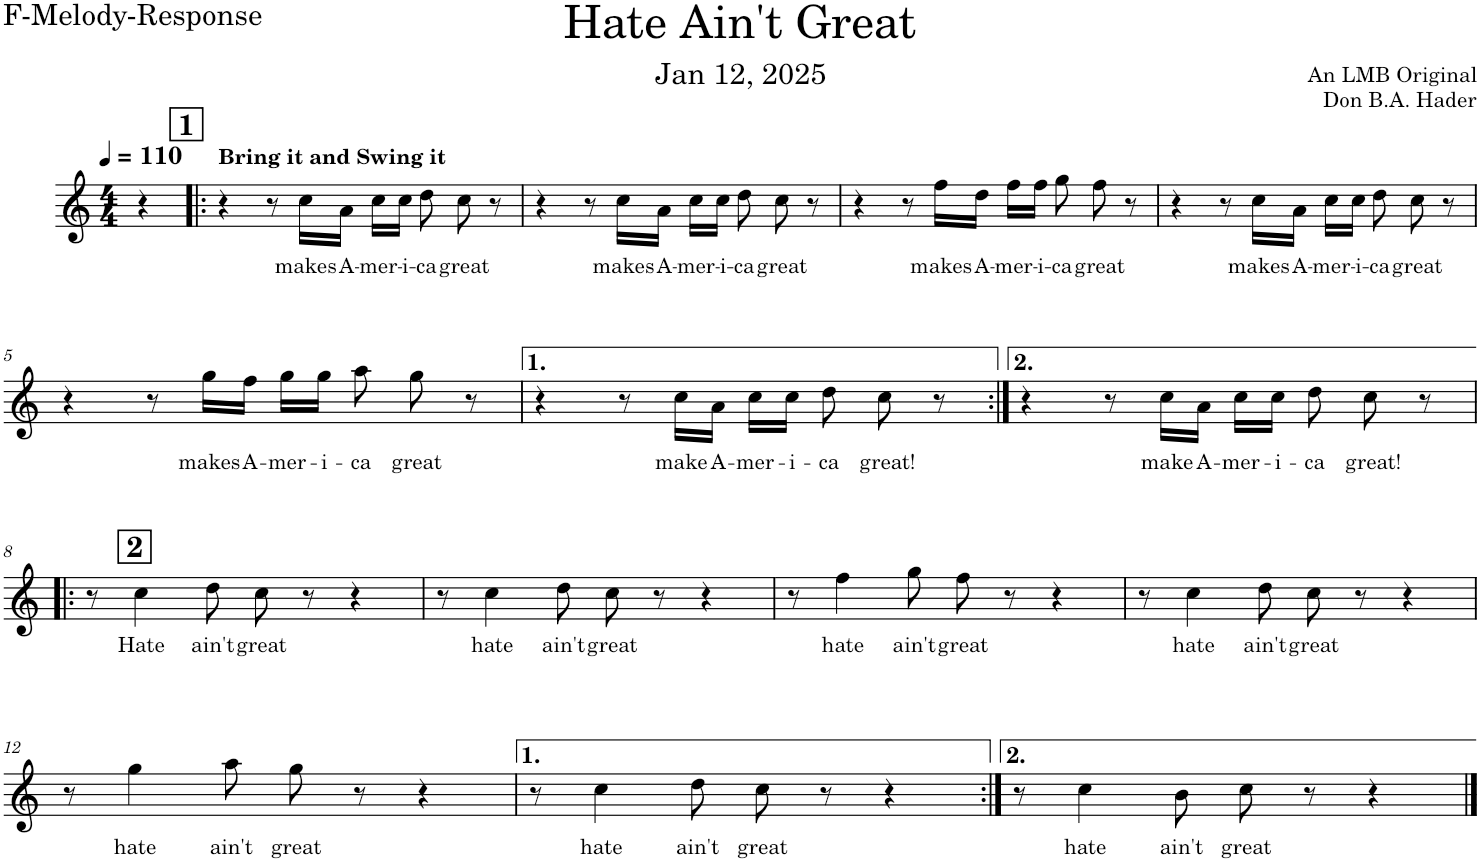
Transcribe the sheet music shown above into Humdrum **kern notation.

**kern	**text
*part1	*part1
*staff1	*staff1
*I"F Melody	*
*I'F-1	*
*clefG2	*
*Trd4c7	*
*k[]	*
*M4/4	*
*MM110	*
=	=
4r	.
!!LO:REH:place=s1:a:B:cj:fs=14:t=1
=1!|:	=1!|:
!LO:TX:a:B:t=Bring it and Swing it	!
4r	.
8r	.
!	!LO:LY:b
16cc\LL	makes
!	!LO:LY:b
16a\JJ	A-
!	!LO:LY:b
16cc\LL	-mer-
!	!LO:LY:b
16cc\JJ	-i-
!	!LO:LY:b
8dd\	-ca
!	!LO:LY:b
8cc\	great
8r	.
=2	=2
4r	.
8r	.
!	!LO:LY:b
16cc\LL	makes
!	!LO:LY:b
16a\JJ	A-
!	!LO:LY:b
16cc\LL	-mer-
!	!LO:LY:b
16cc\JJ	-i-
!	!LO:LY:b
8dd\	-ca
!	!LO:LY:b
8cc\	great
8r	.
=3	=3
4r	.
8r	.
!	!LO:LY:b
16ff\LL	makes
!	!LO:LY:b
16dd\JJ	A-
!	!LO:LY:b
16ff\LL	-mer-
!	!LO:LY:b
16ff\JJ	-i-
!	!LO:LY:b
8gg\	-ca
!	!LO:LY:b
8ff\	great
8r	.
=4	=4
4r	.
8r	.
!	!LO:LY:b
16cc\LL	makes
!	!LO:LY:b
16a\JJ	A-
!	!LO:LY:b
16cc\LL	-mer-
!	!LO:LY:b
16cc\JJ	-i-
!	!LO:LY:b
8dd\	-ca
!	!LO:LY:b
8cc\	great
8r	.
!!LO:LB:g=z
=5	=5
4r	.
8r	.
!	!LO:LY:b
16gg\LL	makes
!	!LO:LY:b
16ff\JJ	A-
!	!LO:LY:b
16gg\LL	-mer-
!	!LO:LY:b
16gg\JJ	-i-
!	!LO:LY:b
8aa\	-ca
!	!LO:LY:b
8gg\	great
8r	.
=6	=6
4r	.
8r	.
!	!LO:LY:b
16cc\LL	make
!	!LO:LY:b
16a\JJ	A-
!	!LO:LY:b
16cc\LL	-mer-
!	!LO:LY:b
16cc\JJ	-i-
!	!LO:LY:b
8dd\	-ca
!	!LO:LY:b
8cc\	great!
8r	.
=7:|!	=7:|!
4r	.
8r	.
!	!LO:LY:b
16cc\LL	make
!	!LO:LY:b
16a\JJ	A-
!	!LO:LY:b
16cc\LL	-mer-
!	!LO:LY:b
16cc\JJ	-i-
!	!LO:LY:b
8dd\	-ca
!	!LO:LY:b
8cc\	great!
8r	.
!!LO:LB:g=z
!!LO:REH:place=s1:a:B:cj:fs=14:t=2:qo=0.5
=8!|:	=8!|:
8r	.
!	!LO:LY:b
4cc\	Hate
!	!LO:LY:b
8dd\	ain't
!	!LO:LY:b
8cc\	great
8r	.
4r	.
=9	=9
8r	.
!	!LO:LY:b
4cc\	hate
!	!LO:LY:b
8dd\	ain't
!	!LO:LY:b
8cc\	great
8r	.
4r	.
=10	=10
8r	.
!	!LO:LY:b
4ff\	hate
!	!LO:LY:b
8gg\	ain't
!	!LO:LY:b
8ff\	great
8r	.
4r	.
=11	=11
8r	.
!	!LO:LY:b
4cc\	hate
!	!LO:LY:b
8dd\	ain't
!	!LO:LY:b
8cc\	great
8r	.
4r	.
!!LO:LB:g=z
=12	=12
8r	.
!	!LO:LY:b
4gg\	hate
!	!LO:LY:b
8aa\	ain't
!	!LO:LY:b
8gg\	great
8r	.
4r	.
=13	=13
8r	.
!	!LO:LY:b
4cc\	hate
!	!LO:LY:b
8dd\	ain't
!	!LO:LY:b
8cc\	great
8r	.
4r	.
=14:|!	=14:|!
8r	.
!	!LO:LY:b
4cc\	hate
!	!LO:LY:b
8b\	ain't
!	!LO:LY:b
8cc\	great
8r	.
4r	.
==	==
*-	*-
